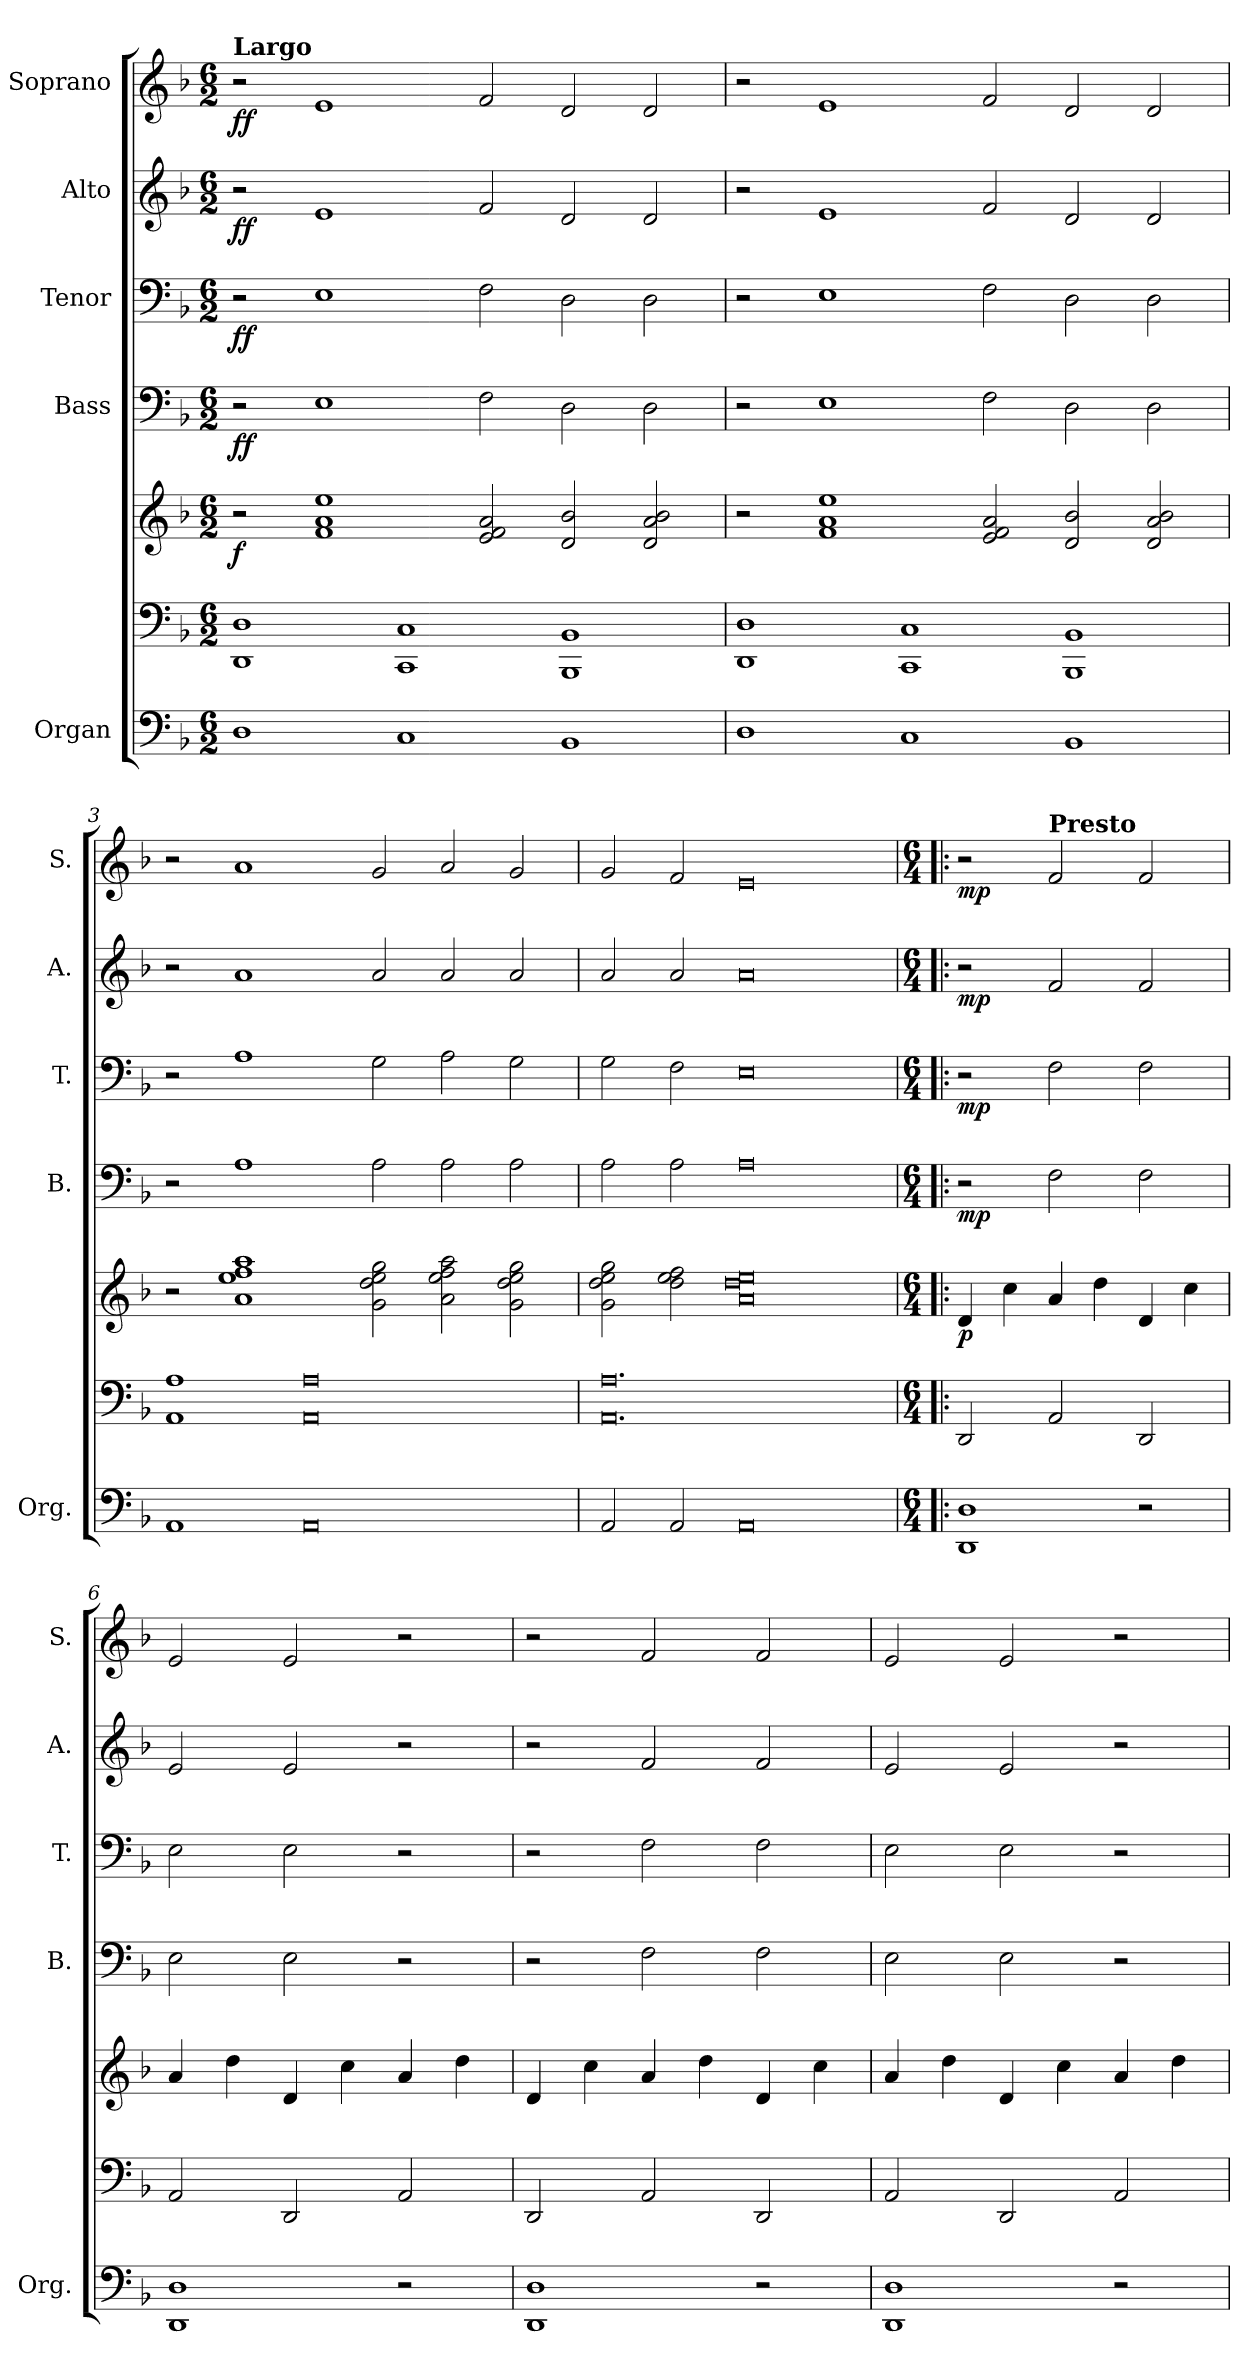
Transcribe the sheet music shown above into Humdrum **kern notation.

**kern	**kern	**kern	**dynam	**kern	**dynam	**kern	**dynam	**kern	**dynam	**kern	**dynam
*part5	*part5	*part5	*part5	*part4	*part4	*part3	*part3	*part2	*part2	*part1	*part1
*staff7	*staff6	*staff5	*staff5/6/7	*staff4	*staff4	*staff3	*staff3	*staff2	*staff2	*staff1	*staff1
*I"Organ	*	*	*	*I"Bass	*	*I"Tenor	*	*I"Alto	*	*I"Soprano	*
*I'Org.	*	*	*	*I'B.	*	*I'T.	*	*I'A.	*	*I'S.	*
*clefF4	*clefF4	*clefG2	*	*clefF4	*	*clefF4	*	*clefG2	*	*clefG2	*
*k[b-]	*k[b-]	*k[b-]	*	*k[b-]	*	*k[b-]	*	*k[b-]	*	*k[b-]	*
*M6/2	*M6/2	*M6/2	*	*M6/2	*	*M6/2	*	*M6/2	*	*M6/2	*
=1	=1	=1	=1	=1	=1	=1	=1	=1	=1	=1	=1
!	!	!	!	!	!	!	!	!	!	!LO:TX:a:B:t=Largo	!
!	!	!	!LO:DY:b	!	!LO:DY:b	!	!LO:DY:b	!	!LO:DY:b	!	!LO:DY:b
1D	1DD 1D	2r	f	2r	ff	2r	ff	2r	ff	2r	ff
*	*	*	*	*	*	*	*	*	*	*MM120	*
.	.	1f 1a 1ee	.	1E	.	1E	.	1e	.	1e	.
1C	1CC 1C	.	.	.	.	.	.	.	.	.	.
.	.	2e/ 2f/ 2a/	.	2F\	.	2F\	.	2f/	.	2f/	.
1BB-	1BBB- 1BB-	2d/ 2b-/	.	2D\	.	2D\	.	2d/	.	2d/	.
.	.	2d/ 2a/ 2b-/	.	2D\	.	2D\	.	2d/	.	2d/	.
=2	=2	=2	=2	=2	=2	=2	=2	=2	=2	=2	=2
1D	1DD 1D	2r	.	2r	.	2r	.	2r	.	2r	.
.	.	1f 1a 1ee	.	1E	.	1E	.	1e	.	1e	.
1C	1CC 1C	.	.	.	.	.	.	.	.	.	.
.	.	2e/ 2f/ 2a/	.	2F\	.	2F\	.	2f/	.	2f/	.
1BB-	1BBB- 1BB-	2d/ 2b-/	.	2D\	.	2D\	.	2d/	.	2d/	.
.	.	2d/ 2a/ 2b-/	.	2D\	.	2D\	.	2d/	.	2d/	.
=3	=3	=3	=3	=3	=3	=3	=3	=3	=3	=3	=3
1AA	1AA 1A	2r	.	2r	.	2r	.	2r	.	2r	.
.	.	1a 1ee 1ff 1aa	.	1A	.	1A	.	1a	.	1a	.
0AA	0AA 0A	.	.	.	.	.	.	.	.	.	.
.	.	2g\ 2dd\ 2ee\ 2gg\	.	2A\	.	2G\	.	2a/	.	2g/	.
.	.	2a\ 2ee\ 2ff\ 2aa\	.	2A\	.	2A\	.	2a/	.	2a/	.
.	.	2g\ 2dd\ 2ee\ 2gg\	.	2A\	.	2G\	.	2a/	.	2g/	.
=4	=4	=4	=4	=4	=4	=4	=4	=4	=4	=4	=4
2AA/	0.AA 0.A	2g\ 2dd\ 2ee\ 2gg\	.	2A\	.	2G\	.	2a/	.	2g/	.
2AA/	.	2dd\ 2ee\ 2ff\	.	2A\	.	2F\	.	2a/	.	2f/	.
0AA	.	0a 0dd 0ee	.	0A	.	0E	.	0a	.	0e	.
!!LO:PB:g=z
=5!|:	=5!|:	=5!|:	=5!|:	=5!|:	=5!|:	=5!|:	=5!|:	=5!|:	=5!|:	=5!|:	=5!|:
*M6/4	*M6/4	*M6/4	*	*M6/4	*	*M6/4	*	*M6/4	*	*M6/4	*
!	!	!	!LO:DY:b	!	!LO:DY:b	!	!LO:DY:b	!	!LO:DY:b	!	!LO:DY:b
1DD 1D	2DD/	4d/	p	2r	mp	2r	mp	2r	mp	2r	mp
.	.	4cc\	.	.	.	.	.	.	.	.	.
*	*	*	*	*	*	*	*	*	*	*MM180	*
!	!	!	!	!	!	!	!	!	!	!LO:TX:a:B:t=Presto	!
.	2AA/	4a/	.	2F\	.	2F\	.	2f/	.	2f/	.
.	.	4dd\	.	.	.	.	.	.	.	.	.
2r	2DD/	4d/	.	2F\	.	2F\	.	2f/	.	2f/	.
.	.	4cc\	.	.	.	.	.	.	.	.	.
=6	=6	=6	=6	=6	=6	=6	=6	=6	=6	=6	=6
1DD 1D	2AA/	4a/	.	2E\	.	2E\	.	2e/	.	2e/	.
.	.	4dd\	.	.	.	.	.	.	.	.	.
.	2DD/	4d/	.	2E\	.	2E\	.	2e/	.	2e/	.
.	.	4cc\	.	.	.	.	.	.	.	.	.
2r	2AA/	4a/	.	2r	.	2r	.	2r	.	2r	.
.	.	4dd\	.	.	.	.	.	.	.	.	.
=7	=7	=7	=7	=7	=7	=7	=7	=7	=7	=7	=7
1DD 1D	2DD/	4d/	.	2r	.	2r	.	2r	.	2r	.
.	.	4cc\	.	.	.	.	.	.	.	.	.
.	2AA/	4a/	.	2F\	.	2F\	.	2f/	.	2f/	.
.	.	4dd\	.	.	.	.	.	.	.	.	.
2r	2DD/	4d/	.	2F\	.	2F\	.	2f/	.	2f/	.
.	.	4cc\	.	.	.	.	.	.	.	.	.
=8	=8	=8	=8	=8	=8	=8	=8	=8	=8	=8	=8
1DD 1D	2AA/	4a/	.	2E\	.	2E\	.	2e/	.	2e/	.
.	.	4dd\	.	.	.	.	.	.	.	.	.
.	2DD/	4d/	.	2E\	.	2E\	.	2e/	.	2e/	.
.	.	4cc\	.	.	.	.	.	.	.	.	.
2r	2AA/	4a/	.	2r	.	2r	.	2r	.	2r	.
.	.	4dd\	.	.	.	.	.	.	.	.	.
=	=	=	=	=	=	=	=	=	=	=	=
*-	*-	*-	*-	*-	*-	*-	*-	*-	*-	*-	*-
